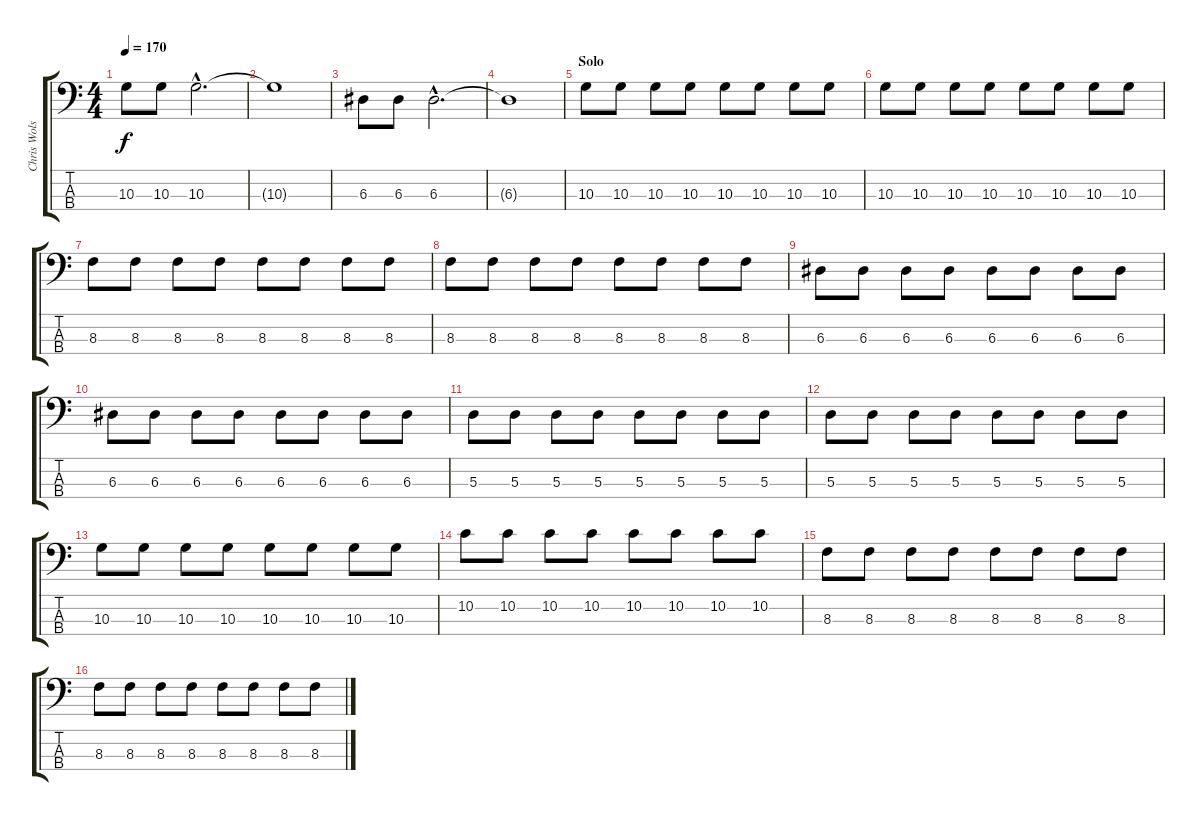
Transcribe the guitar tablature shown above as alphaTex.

\track ("Chris Wolstenholme" "Chris Wols") {instrument electricbassfinger}
\staff {score tabs}
\tuning (G2 D2 A1 E1) {hide}
\ts (4 4)
\tempo 170
\clef f4
\ks c
10.3.8{dy f} 10.3.8 10.3{hac}.2{d} |
10.3{t}.1 |
6.3.8 6.3.8 6.3{hac}.2{d} |
6.3{t}.1 |
\section ("" "Solo")
10.3.8 10.3.8 10.3.8 10.3.8 10.3.8 10.3.8 10.3.8 10.3.8 |
10.3.8 10.3.8 10.3.8 10.3.8 10.3.8 10.3.8 10.3.8 10.3.8 |
8.3.8 8.3.8 8.3.8 8.3.8 8.3.8 8.3.8 8.3.8 8.3.8 |
8.3.8 8.3.8 8.3.8 8.3.8 8.3.8 8.3.8 8.3.8 8.3.8 |
6.3.8 6.3.8 6.3.8 6.3.8 6.3.8 6.3.8 6.3.8 6.3.8 |
6.3.8 6.3.8 6.3.8 6.3.8 6.3.8 6.3.8 6.3.8 6.3.8 |
5.3.8 5.3.8 5.3.8 5.3.8 5.3.8 5.3.8 5.3.8 5.3.8 |
5.3.8 5.3.8 5.3.8 5.3.8 5.3.8 5.3.8 5.3.8 5.3.8 |
10.3.8 10.3.8 10.3.8 10.3.8 10.3.8 10.3.8 10.3.8 10.3.8 |
10.2.8 10.2.8 10.2.8 10.2.8 10.2.8 10.2.8 10.2.8 10.2.8 |
8.3.8 8.3.8 8.3.8 8.3.8 8.3.8 8.3.8 8.3.8 8.3.8 |
8.3.8 8.3.8 8.3.8 8.3.8 8.3.8 8.3.8 8.3.8 8.3.8
